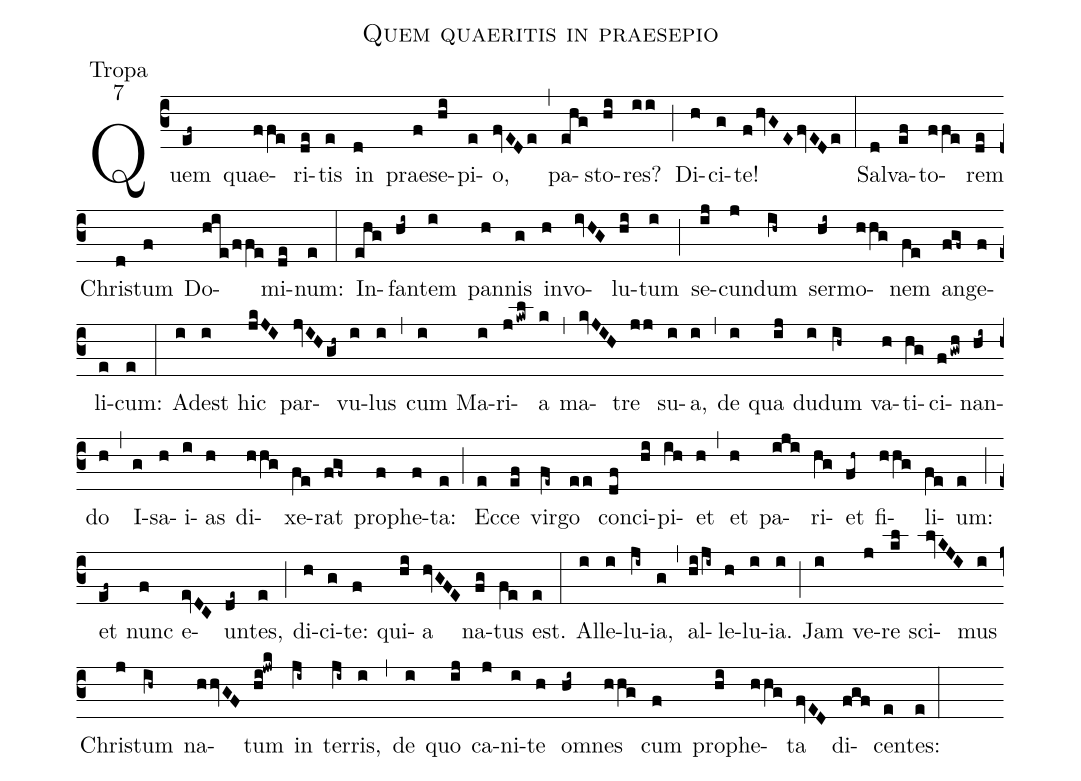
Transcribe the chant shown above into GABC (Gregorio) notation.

name:Quem quaeritis in praesepio;
office-part:Tropa;
mode:7;
%%
(c3) Quem(ef~) quae(ffe)ri(de)tis(e) in(d) prae(f)se(hi)pi(e)o,(fvEDe) (,) pa(ehg)sto(hi)res?(ii) (;) Di(h)ci(g)te!(fhvGEfvEDe) (:) Sal(d)va(ef)to(ffe)rem(de) Chri(d)stum(f) Do(hie/ffe)mi(de)num:(e) (:) In(ehg)fan(hi~)tem(i) pan(h)nis(g) in(h)vo(ivHG)lu(hi)tum(i) (;) se(ij)cun(j)dum(ih~) ser(hi~)mo(hhg)nem(fe) an(fgf~)ge(f)li(e)cum:(e) (:) Ad(i)est(i) hic(jkJI) par(jvIHgh~)vu(i)lus(i) (,) cum(i) Ma(i)ri(jkwl)a(k) (,) ma(kvJIH)tre(jj) su(i)a,(i) (,) de(i) qua(ij) du(i)dum(ih~) va(h)ti(hg)ci(fgwh)nan(hi~)do(h) (,) I(g)sa(h)i(i)as(h) di(hhg)xe(fe)rat(fgf~) pro(f)phe(f)ta:(e) (;) Ec(e)ce(ef) vir(fe~)go(ee) con(df)ci(hi)pi(ih)et(h) (,) et(h) pa(iji)ri(hg)et(fh~) fi(hhg)li(fe)um:(e) (;) et(ef~) nunc(f) e(evDC)un(de~)tes,(e) (;) di(h)ci(g)te:(f) qui(hi)a(hvGFE) na(fg)tus(fe) est.(e) (:) Al(i)le(i)lu(ji~)ia,(g) (,) al(hi/ji~)le(h)lu(i)ia.(i) (;) Jam(i) ve(j)re(kl) sci(lvKJI)mus(i) Chri(j)stum(ih~) na(hhvGF)tum(hi!jwk) in(ji~) ter(ji~)ris,(i) (,) de(i) quo(ij) ca(j)ni(i)te(h) om(hi~)nes(hhg) cum(f) pro(hi)phe(hhg)ta(fvED) di(fgf)cen(e)tes:(e) (:)
